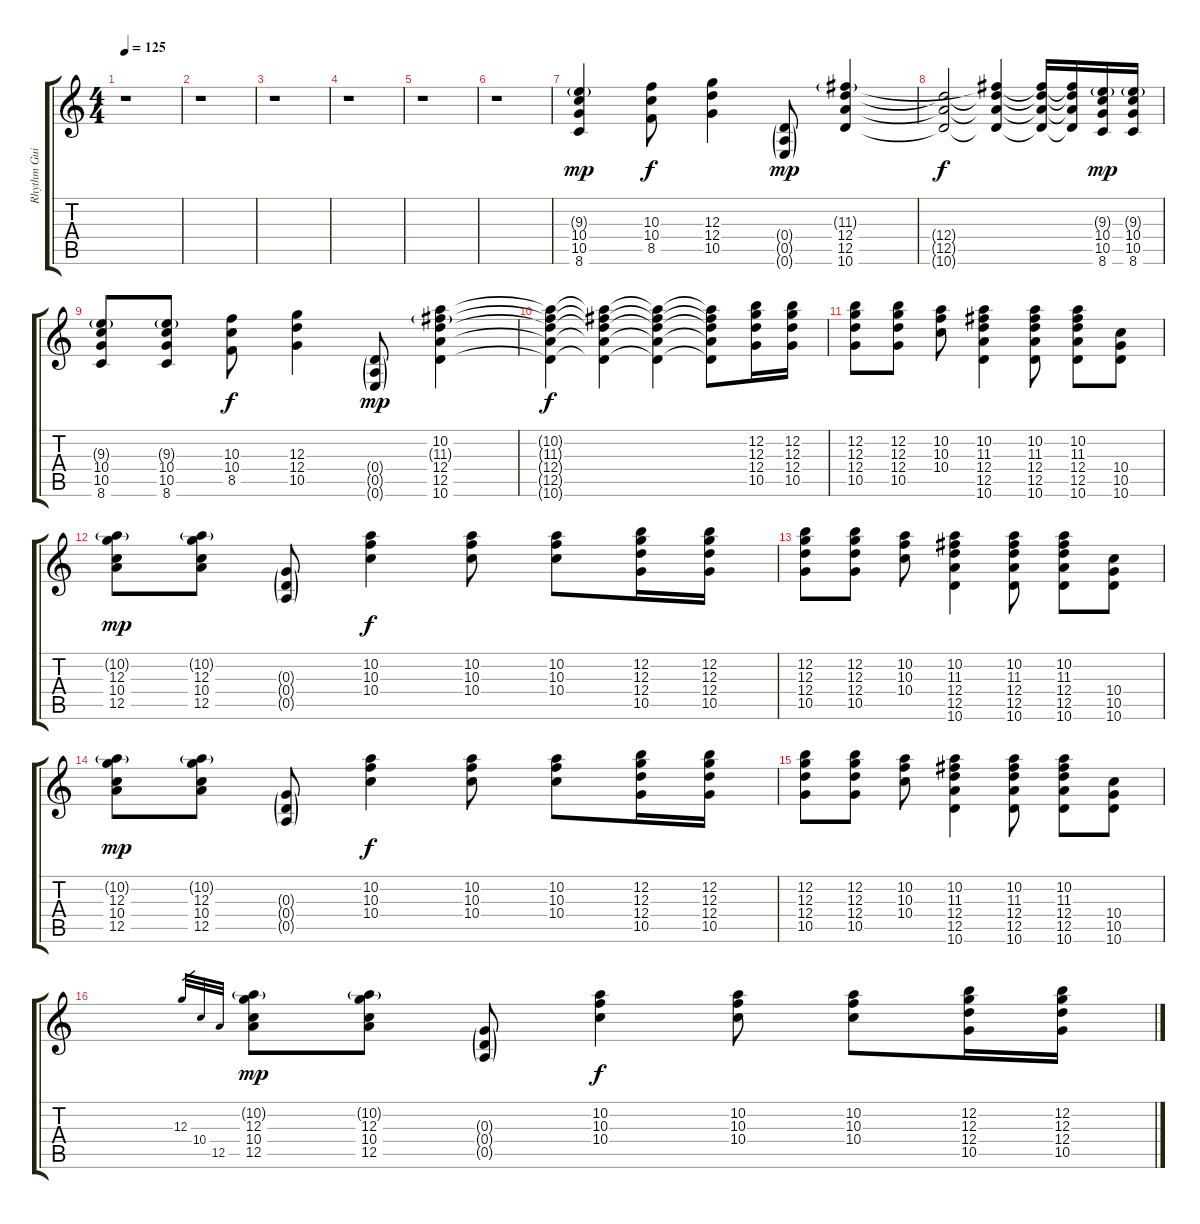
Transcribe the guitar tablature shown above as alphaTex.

\track ("Rhythm Guitar" "Rhythm Gui") {instrument distortionguitar}
\staff {score tabs}
\tuning (E4 B3 G3 D3 A2 E2) {hide}
\ts (4 4)
\tempo 125
\clef g2
\ks c
r.1{dy mp instrument distortionguitar} |
r.1 |
r.1 |
r.1 |
r.1 |
r.1 |
(9.3{g} 10.4 10.5 8.6).4 (10.3 10.4 8.5).8{dy f} (12.3 12.4 10.5).4 (0.4{g} 0.5{g} 0.6{g}).8{dy mp} (11.3{g} 12.4 12.5 10.6).4 |
(12.4{t} 12.5{t} 10.6{t}).2{dy f} (11.3{t} 12.4{t} 12.5{t} 10.6{t}).4 (11.3{t} 12.4{t} 12.5{t} 10.6{t}).16 (11.3{t} 12.4{t} 12.5{t} 10.6{t}).16 (9.3{g} 10.4 10.5 8.6).16{dy mp} (9.3{g} 10.4 10.5 8.6).16 |
(9.3{g} 10.4 10.5 8.6).8 (9.3{g} 10.4 10.5 8.6).8 (10.3 10.4 8.5).8{dy f} (12.3 12.4 10.5).4 (0.4{g} 0.5{g} 0.6{g}).8{dy mp} (10.2 11.3{g} 12.4 12.5 10.6).4 |
(10.2{t} 11.3{t} 12.4{t} 12.5{t} 10.6{t}).4{dy f} (10.2{t} 11.3{t} 12.4{t} 12.5{t} 10.6{t}).4 (10.2{t} 11.3{t} 12.4{t} 12.5{t} 10.6{t}).4 (10.2{t} 11.3{t} 12.4{t} 12.5{t} 10.6{t}).8 (12.2 12.3 12.4 10.5).16 (12.2 12.3 12.4 10.5).16 |
(12.2 12.3 12.4 10.5).8 (12.2 12.3 12.4 10.5).8 (10.2 10.3 10.4).8 (10.2 11.3 12.4 12.5 10.6).4 (10.2 11.3 12.4 12.5 10.6).8 (10.2 11.3 12.4 12.5 10.6).8 (10.4 10.5 10.6).8 |
(10.2{g} 12.3 10.4 12.5).8{dy mp} (10.2{g} 12.3 10.4 12.5).8 (0.3{g} 0.4{g} 0.5{g}).8 (10.2 10.3 10.4).4{dy f} (10.2 10.3 10.4).8 (10.2 10.3 10.4).8 (12.2 12.3 12.4 10.5).16 (12.2 12.3 12.4 10.5).16 |
(12.2 12.3 12.4 10.5).8 (12.2 12.3 12.4 10.5).8 (10.2 10.3 10.4).8 (10.2 11.3 12.4 12.5 10.6).4 (10.2 11.3 12.4 12.5 10.6).8 (10.2 11.3 12.4 12.5 10.6).8 (10.4 10.5 10.6).8 |
(10.2{g} 12.3 10.4 12.5).8{dy mp} (10.2{g} 12.3 10.4 12.5).8 (0.3{g} 0.4{g} 0.5{g}).8 (10.2 10.3 10.4).4{dy f} (10.2 10.3 10.4).8 (10.2 10.3 10.4).8 (12.2 12.3 12.4 10.5).16 (12.2 12.3 12.4 10.5).16 |
(12.2 12.3 12.4 10.5).8 (12.2 12.3 12.4 10.5).8 (10.2 10.3 10.4).8 (10.2 11.3 12.4 12.5 10.6).4 (10.2 11.3 12.4 12.5 10.6).8 (10.2 11.3 12.4 12.5 10.6).8 (10.4 10.5 10.6).8 |
12.3.32{gr} 10.4.32{gr} 12.5.32{gr} (10.2{g} 12.3 10.4 12.5).8{dy mp} (10.2{g} 12.3 10.4 12.5).8 (0.3{g} 0.4{g} 0.5{g}).8 (10.2 10.3 10.4).4{dy f} (10.2 10.3 10.4).8 (10.2 10.3 10.4).8 (12.2 12.3 12.4 10.5).16 (12.2 12.3 12.4 10.5).16
